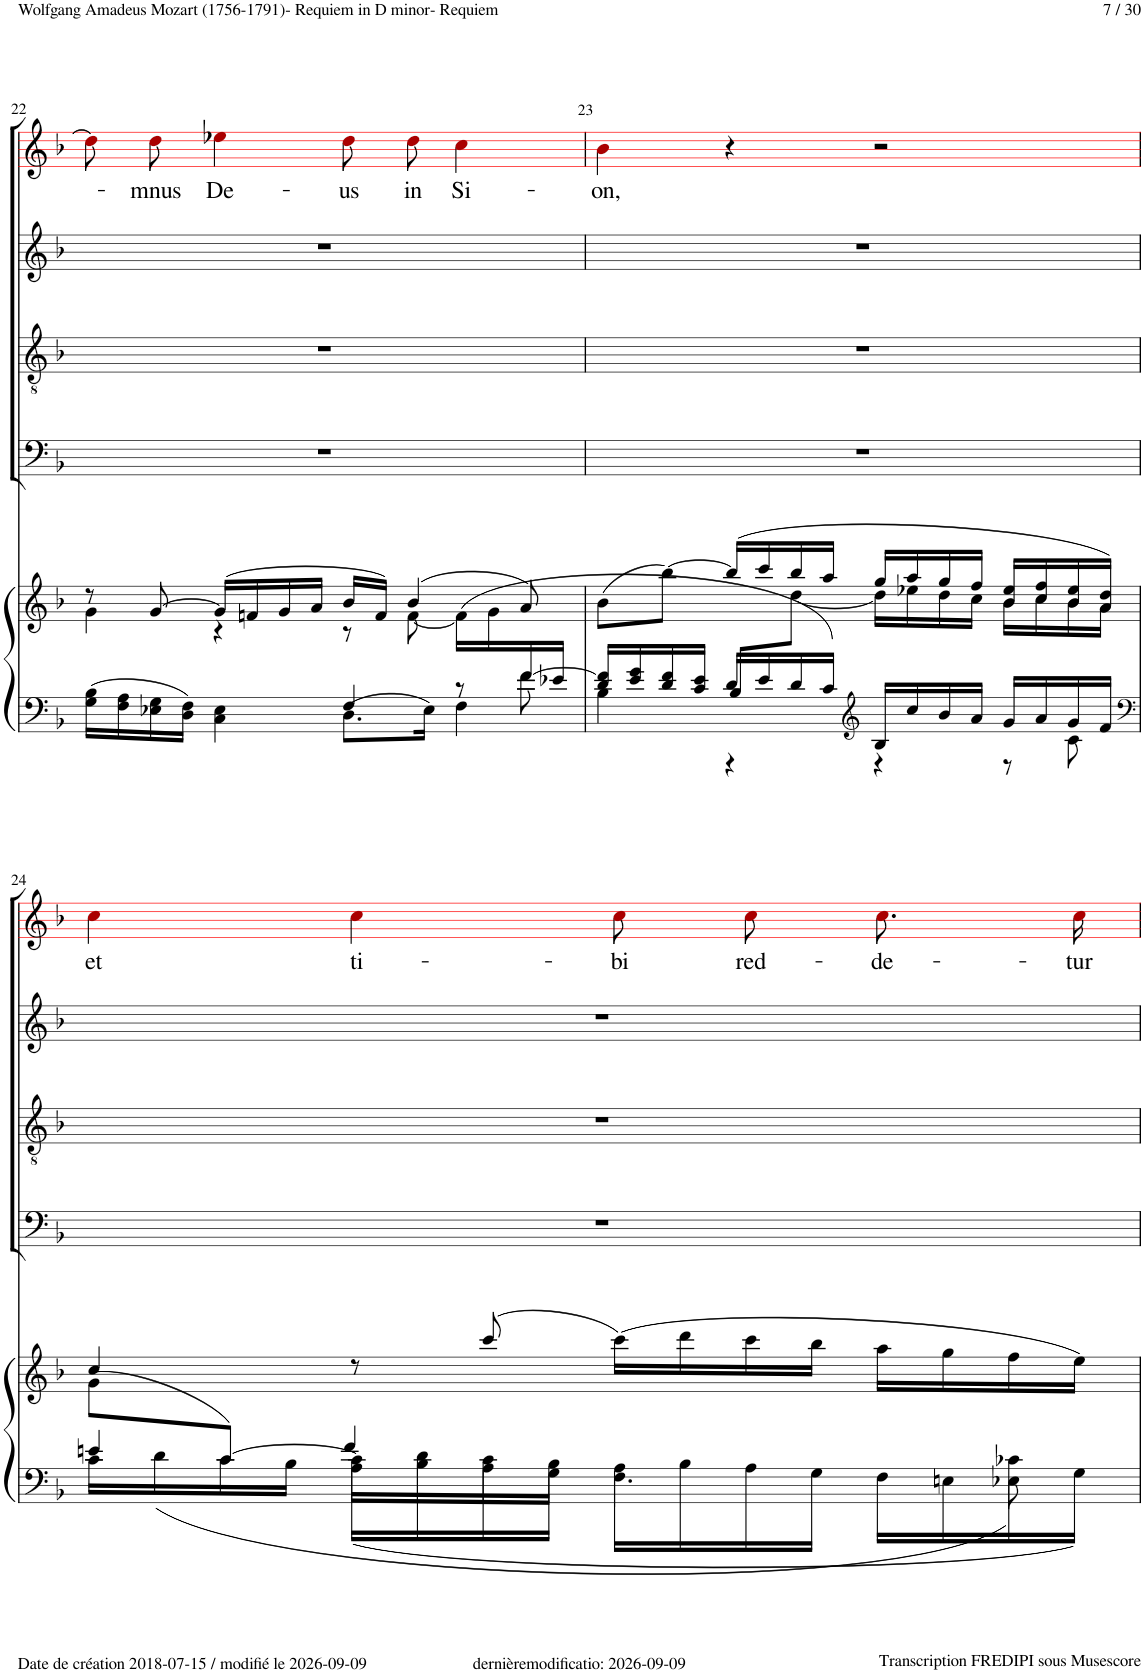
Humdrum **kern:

**kern	**kern	**kern	**kern	**kern	**kern	**text
*part5	*part5	*part4	*part3	*part2	*part1	*part1
*staff6	*staff5	*staff4	*staff3	*staff2	*staff1	*staff1
*I"Piano	*	*I"Basso Chorus	*I"Tenor Chorus	*I"Alto Chorus	*I"Soprano Chorus	*
*I'Pno	*	*I'Ch	*I'Ch	*I'Ch	*	*
!!LO:PB:g=z
*clefF4	*clefG2	*clefF4	*clefGv2	*clefG2	*clefG2	*
*	*	*	*	*	*ITrd1c2	*
*k[b-]	*k[b-]	*k[b-]	*k[b-]	*k[b-]	*k[b-]	*
*M4/4	*M4/4	*M4/4	*M4/4	*M4/4	*M4/4	*
*met(c)	*met(c)	*met(c)	*met(c)	*met(c)	*met(c)	*
=22	=22	=22	=22	=22	=22	=22
*^	*^	*	*	*	*	*
*	*^	*	*	*	*	*	*	*
2..ryy	16G\ 16B-\LL	4ryy	8r	4g\	1r	1r	1r	8ddi\L	.
.	16F\ 16A\	.	.	.	.	.	.	.	.
!	!	!	!	!	!	!	!	!	!LO:LY:b
.	16E-X\ 16G\	.	[8g/	.	.	.	.	8ddi\J	-mnus
.	16D\ 16F\JJ	.	.	.	.	.	.	.	.
!	!	!	!	!	!	!	!	!	!LO:LY:b
.	4C\ 4E-\	4ryy	(16g/LL]	4r	.	.	.	4ee-Xi\	De-
.	.	.	16fn/	.	.	.	.	.	.
.	.	.	16g/	.	.	.	.	.	.
.	.	.	16a/JJ	.	.	.	.	.	.
!	!	!	!	!	!	!	!	!	!LO:LY:b
.	8.D\L	4F/	16b-/LL	8r	.	.	.	8ddi\L	-us
.	.	.	16f/JJ)	.	.	.	.	.	.
!	!	!	!	!	!	!	!	!	!LO:LY:b
.	.	.	(4b-/	[8f\	.	.	.	8ddi\J	in
.	16E-\Jk	.	.	.	.	.	.	.	.
!	!	!	!	!	!	!	!	!	!LO:LY:b
.	8r	4F\	.	(16f\LL]	.	.	.	4cci\	Si-
.	.	.	.	16g\	.	.	.	.	.
[16f/	8f\	.	8a/)	8ryy	.	.	.	.	.
16e-X/JJ	.	.	.	.	.	.	.	.	.
=23	=23	=23	=23	=23	=23	=23	=23	=23	=23
!	!	!	!	!	!	!	!	!	!LO:LY:b
4ryy	16d/ 16f/]LL	4B-\	(8b-\L	4ryy	1r	1r	1r	4b-i\	-on,
.	16e/ 16g/	.	.	.	.	.	.	.	.
.	16d/ 16f/	.	[8bb-\J)	.	.	.	.	.	.
.	16c/ 16e/JJ	.	.	.	.	.	.	.	.
8B-/L	16d/LL	4r	(16bb-/LL]	8ryy	.	.	.	4r	.
.	16e/	.	16ccc/	.	.	.	.	.	.
2ryy	16d/	.	16bb-/	[8dd\J	.	.	.	.	.
.	16c/JJ)	.	16aa/JJ	.	.	.	.	.	.
*clefG2	*	*	*	*	*	*	*	*	*
.	16B-/LL	4r	16gg/LL	16dd\LL]	.	.	.	2r	.
.	16cc/	.	16aa/	16ee-X\	.	.	.	.	.
.	16b-/	.	16gg/	16dd\	.	.	.	.	.
.	16a/JJ	.	16ff/JJ	16cc\JJ	.	.	.	.	.
.	16g/LL	8r	16b-/ 16ee-/LL	16b-\LL	.	.	.	.	.
.	16a/	.	16cc/ 16ff/	16cc\	.	.	.	.	.
8ryy	16g/	8c\	16b-/ 16ee-/	16b-\	.	.	.	.	.
.	16f/JJ	.	16a/ 16dd/JJ)	16a\JJ	.	.	.	.	.
*v	*v	*v	*	*	*	*	*	*	*
!!LO:LB:g=z
=24	=24	=24	=24	=24	=24	=24	=24
*clefF4	*	*	*	*	*	*	*
*^	*	*	*	*	*	*	*
*	*^	*	*	*	*	*	*	*
*	*	*^	*	*	*	*	*	*	*
!	!	!	!	!	!	!	!	!	!	!LO:LY:b
8ryy	4en/	16c\LL	2ryy	4cc/	(8g\L	1r	1r	1r	4cci\	et
.	.	16d\	.	.	.	.	.	.	.	.
[8c/J)	.	16c\	.	.	2..ryy	.	.	.	.	.
.	.	16B-\JJ	.	.	.	.	.	.	.	.
!	!	!	!	!	!	!	!	!	!	!LO:LY:b
16c\LL]	4f/	16A\LL	.	8r	.	.	.	.	4cci\	ti-
16d\	.	16B-\	.	.	.	.	.	.	.	.
16c\	.	16A\	.	(8ccc/	.	.	.	.	.	.
16B-\JJ	.	16G\JJ	.	.	.	.	.	.	.	.
!	!	!	!	!	!	!	!	!	!	!LO:LY:b
16A\LL	2ryy	4.F\	2ryy	(16ccc\LL)	.	.	.	.	8cci\L	-bi
16B-\	.	.	.	16ddd\	.	.	.	.	.	.
!	!	!	!	!	!	!	!	!	!	!LO:LY:b
16A\	.	.	.	16ccc\	.	.	.	.	8cci\J	red-
16G\JJ	.	.	.	16bb-\JJ	.	.	.	.	.	.
!	!	!	!	!	!	!	!	!	!	!LO:LY:b
16F\LL	.	.	.	16aa\LL	.	.	.	.	8.cci\L	-de-
16En\	.	.	.	16gg\	.	.	.	.	.	.
16c-X\	.	8E-X\	.	16ff\	.	.	.	.	.	.
!	!	!	!	!	!	!	!	!	!	!LO:LY:b
16G\JJ	.	.	.	16ee\JJ)	.	.	.	.	16cci\Jk	-tur
*v	*v	*v	*v	*	*	*	*	*	*	*
*	*v	*v	*	*	*	*	*
=	=	=	=	=	=	=
*-	*-	*-	*-	*-	*-	*-
